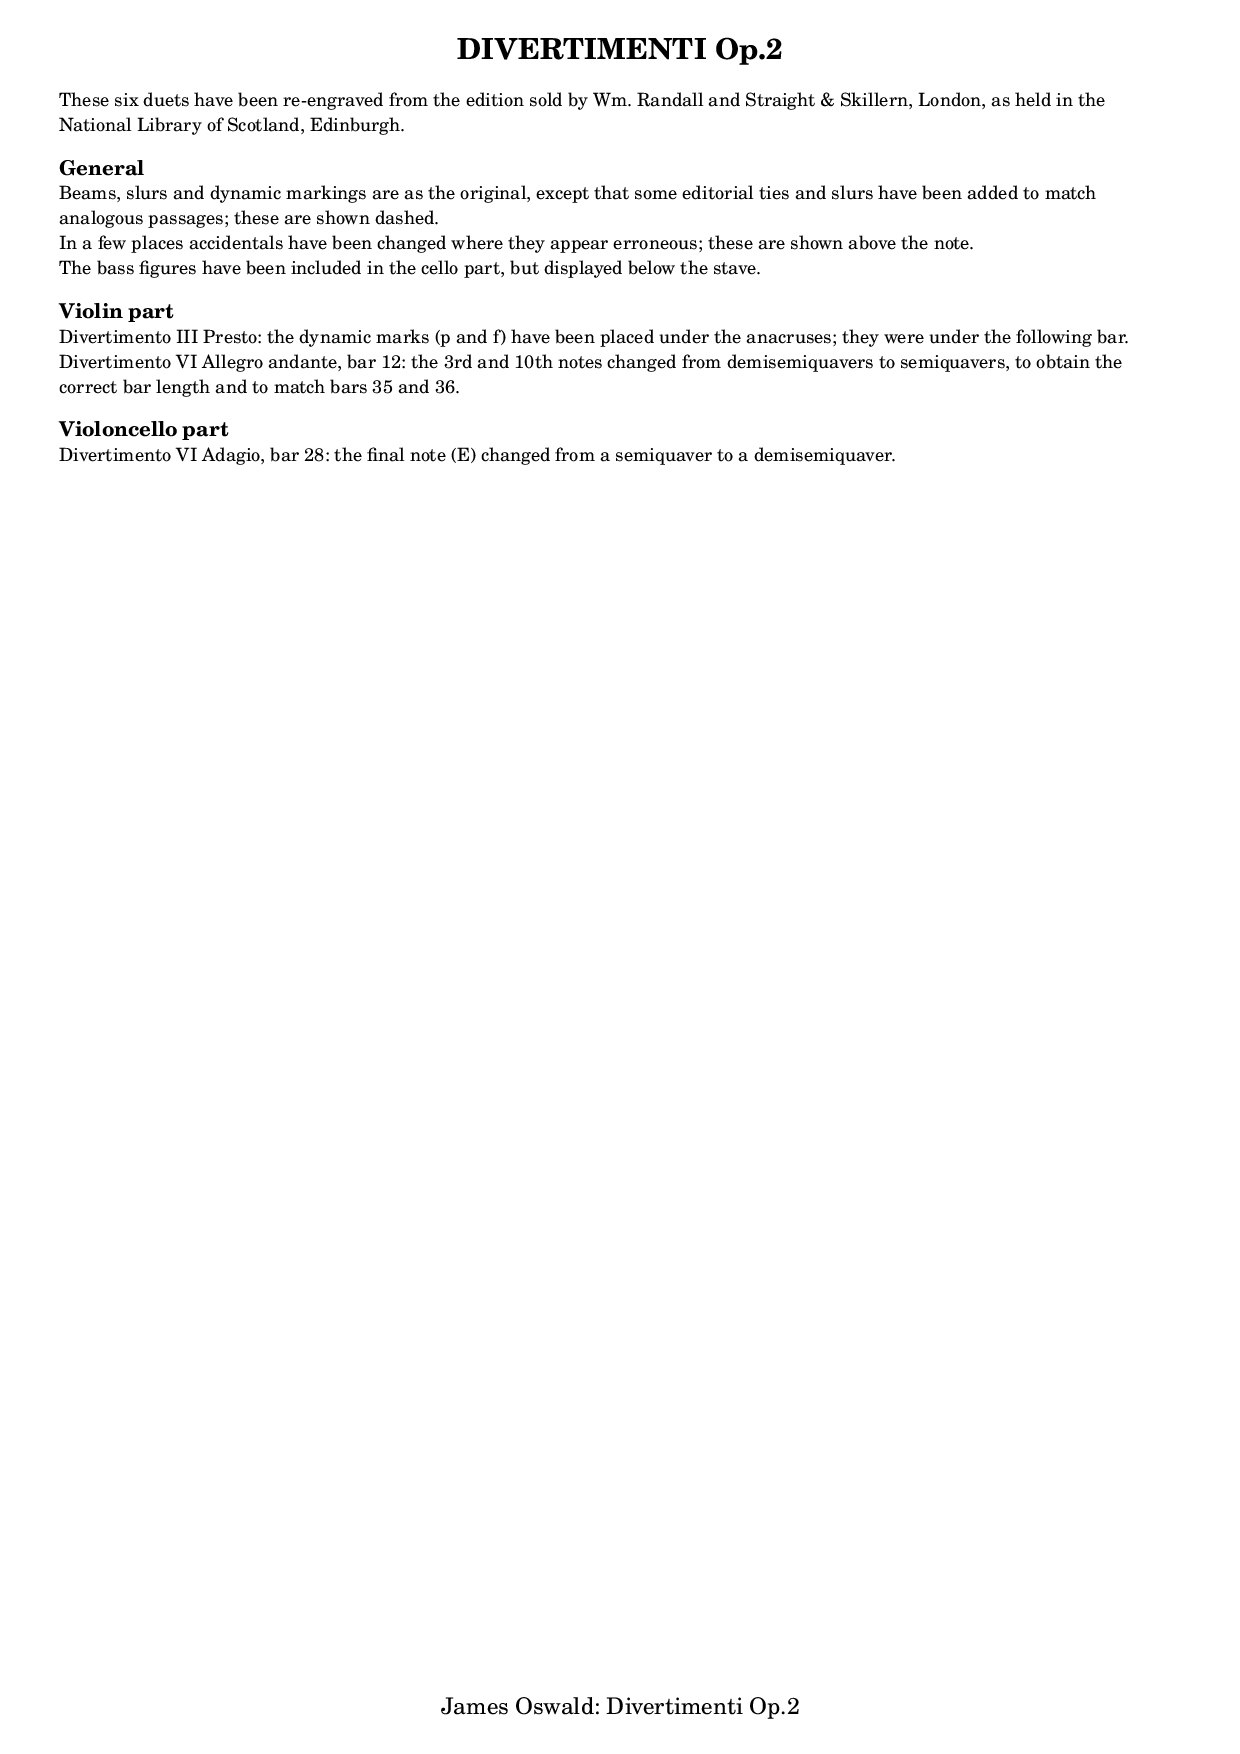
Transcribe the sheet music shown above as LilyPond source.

\version "2.18.2"

\include "Global.ly"

#(set-global-staff-size 16)

\bookpart {
  \paper {
    oddFooterMarkup = \markup{\fill-line \fontsize #+2 {\Footnote}}
    evenFooterMarkup = \oddFooterMarkup 
  }
  
  \header{
    title = \Title
    subtitle = \markup " "
    subsubtitle = ##f
    instrument = ##f
    composer = ##f
  }
  \markup {\column {
    \wordwrap-string #"
      These six duets have been re-engraved from the edition sold by Wm. Randall and Straight & Skillern, London,
        as held in the National Library of Scotland, Edinburgh.
    "
    \vspace #1 \line \larger \bold {General}
    \wordwrap-string #"
      Beams, slurs and dynamic markings are as the original, except that some editorial ties and slurs have been added to match analogous passages; these are shown dashed. 
 
      In a few places accidentals have been changed where they appear erroneous; these are shown above the note.

      The bass figures have been included in the cello part, but displayed below the stave.
    "
    \vspace #1 \line \larger \bold {Violin part}
    \wordwrap-string #"
      Divertimento III Presto: the dynamic marks (p and f) have been placed under the anacruses; they were under the following bar.

      Divertimento VI Allegro andante, bar 12: the 3rd and 10th notes changed from demisemiquavers to semiquavers, 
        to obtain the correct bar length and to match bars 35 and 36.
    "
    \vspace #1 \line \larger \bold {Violoncello part}
    \wordwrap-string #"
      Divertimento VI Adagio, bar 28: the final note (E) changed from a semiquaver to a demisemiquaver.
    "
  }}
}
